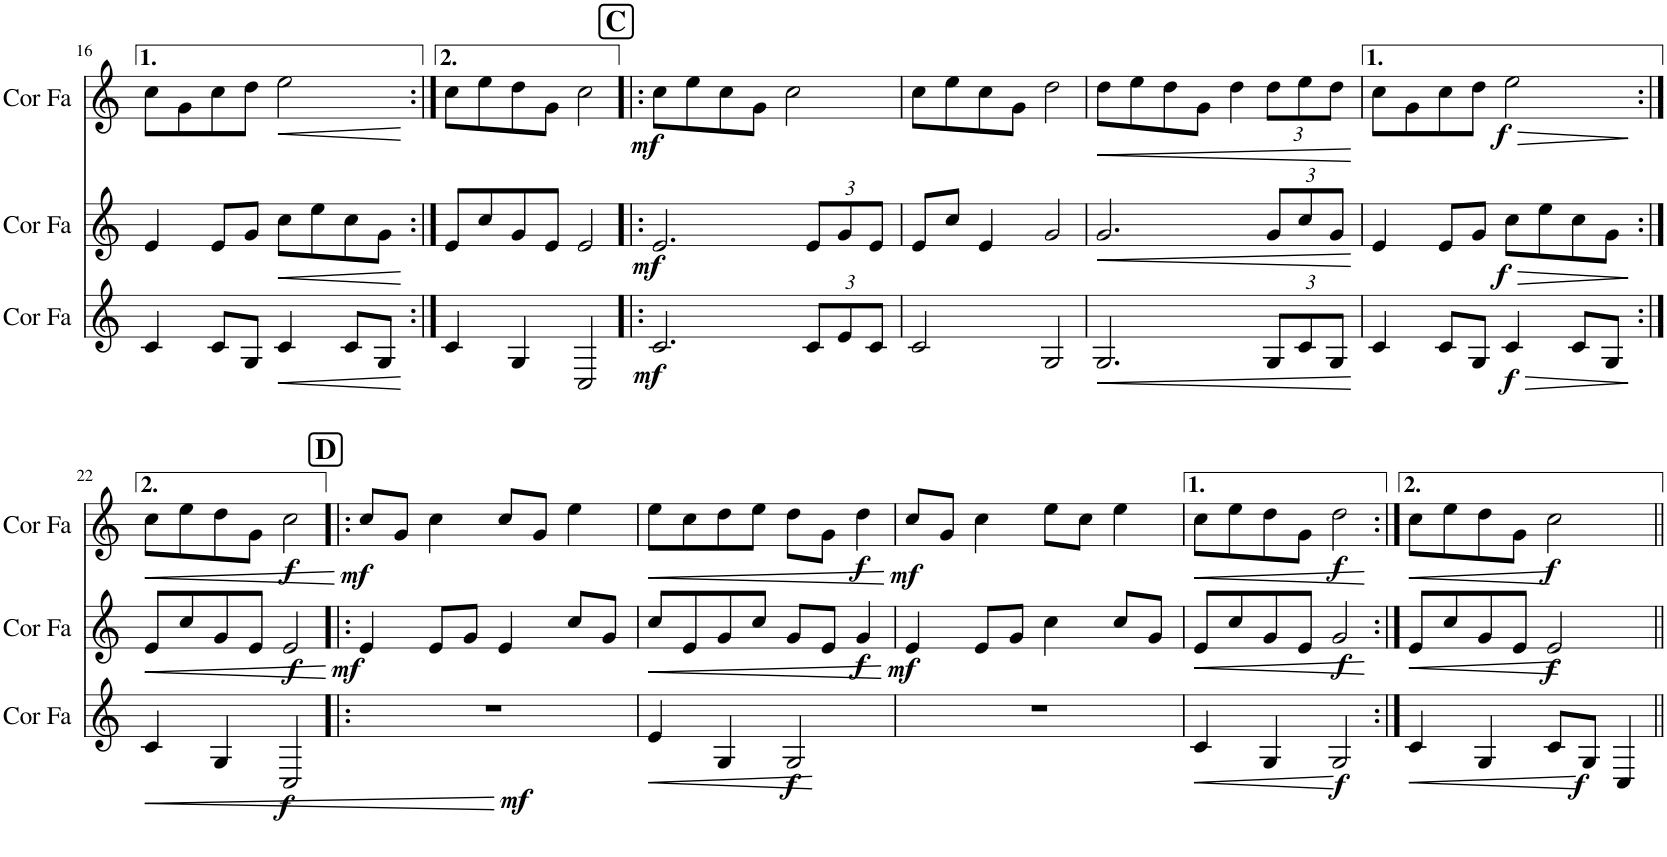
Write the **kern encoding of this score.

**kern	**dynam	**kern	**dynam	**kern	**dynam
*part3	*part3	*part2	*part2	*part1	*part1
*staff3	*staff3	*staff2	*staff2	*staff1	*staff1
*I"Cor en Fa	*	*I"Cor en Fa	*	*I"Cor en Fa	*
*I'Cor Fa	*	*I'Cor Fa	*	*I'Cor Fa	*
!!LO:PB:g=z
*clefG2	*	*clefG2	*	*clefG2	*
*Trd4c7	*	*Trd4c7	*	*Trd4c7	*
*k[]	*	*k[]	*	*k[]	*
*M4/4	*	*M4/4	*	*M4/4	*
=16	=16	=16	=16	=16	=16
4c/	.	4e/	.	8cc\L	.
.	.	.	.	8g\	.
8c/L	.	8e/L	.	8cc\	.
8G/J	.	8g/J	.	8dd\J	.
!	!LO:HP:b	!	!LO:HP:b	!	!LO:HP:b
4c/	<	8cc\L	<	2ee\	<
.	.	8ee\	.	.	.
8c/L	.	8cc\	.	.	.
8G/J	.	8g\J	.	.	.
.	[	.	[	.	[
=17:|!	=17:|!	=17:|!	=17:|!	=17:|!	=17:|!
4c/	.	8e/L	.	8cc\L	.
.	.	8cc/	.	8ee\	.
4G/	.	8g/	.	8dd\	.
.	.	8e/J	.	8g\J	.
2C/	.	2e/	.	2cc\	.
!!LO:REH:place=s1:a:B:cj:fs=14:t=C
=18!|:	=18!|:	=18!|:	=18!|:	=18!|:	=18!|:
!	!LO:DY:b	!	!LO:DY:b	!	!LO:DY:b
2.c/	mf	2.e/	mf	8cc\L	mf
.	.	.	.	8ee\	.
.	.	.	.	8cc\	.
.	.	.	.	8g\J	.
.	.	.	.	2cc\	.
*Xbrackettup	*	*Xbrackettup	*	*	*
12c/L	.	12e/L	.	.	.
12e/	.	12g/	.	.	.
12c/J	.	12e/J	.	.	.
=19	=19	=19	=19	=19	=19
2c/	.	8e/L	.	8cc\L	.
.	.	8cc/J	.	8ee\	.
.	.	4e/	.	8cc\	.
.	.	.	.	8g\J	.
2G/	.	2g/	.	2dd\	.
=20	=20	=20	=20	=20	=20
!	!LO:HP:b	!	!LO:HP:b	!	!LO:HP:b
2.G/	<	2.g/	<	8dd\L	<
.	.	.	.	8ee\	.
.	.	.	.	8dd\	.
.	.	.	.	8g\J	.
.	.	.	.	4dd\	.
*	*	*	*	*Xbrackettup	*
12G/L	.	12g/L	.	12dd\L	.
12c/	.	12cc/	.	12ee\	.
12G/J	.	12g/J	.	12dd\J	.
.	[	.	[	.	[
=21	=21	=21	=21	=21	=21
4c/	.	4e/	.	8cc\L	.
.	.	.	.	8g\	.
8c/L	.	8e/L	.	8cc\	.
8G/J	.	8g/J	.	8dd\J	.
!	!LO:HP:b	!	!LO:HP:b	!	!LO:HP:b
!	!LO:DY:n=1:b	!	!LO:DY:n=1:b	!	!LO:DY:n=1:b
4c/	> f	8cc\L	> f	2ee\	> f
.	.	8ee\	.	.	.
8c/L	.	8cc\	.	.	.
8G/J	.	8g\J	.	.	.
.	]	.	]	.	]
!!LO:LB:g=z
=22:|!	=22:|!	=22:|!	=22:|!	=22:|!	=22:|!
!	!LO:HP:b	!	!LO:HP:b	!	!LO:HP:b
4c/	<	8e/L	<	8cc\L	<
.	.	8cc/	.	8ee\	.
4G/	.	8g/	.	8dd\	.
.	.	8e/J	.	8g\J	.
!	!LO:DY:b	!	!LO:DY:b	!	!LO:DY:b
2C/	f	2e/	f	2cc\	f
.	[	.	[	.	[
!!LO:REH:place=s1:a:B:cj:fs=14:t=D
=23!|:	=23!|:	=23!|:	=23!|:	=23!|:	=23!|:
!	!LO:DY:b	!	!LO:DY:b	!	!LO:DY:b
1r	mf	4e/	mf	8cc/L	mf
.	.	.	.	8g/J	.
.	.	8e/L	.	4cc\	.
.	.	8g/J	.	.	.
.	.	4e/	.	8cc/L	.
.	.	.	.	8g/J	.
.	.	8cc/L	.	4ee\	.
.	.	8g/J	.	.	.
=24	=24	=24	=24	=24	=24
!	!LO:HP:b	!	!LO:HP:b	!	!LO:HP:b
4e/	<	8cc/L	<	8ee\L	<
.	.	8e/	.	8cc\	.
4G/	.	8g/	.	8dd\	.
.	.	8cc/J	.	8ee\J	.
!	!LO:DY:b	!	!	!	!
2G/	f	8g/L	.	8dd\L	.
.	.	8e/J	.	8g\J	.
!	!	!	!LO:DY:b	!	!LO:DY:b
.	.	4g/	f	4dd\	f
.	[	.	[	.	[
=25	=25	=25	=25	=25	=25
!	!	!	!LO:DY:b	!	!LO:DY:b
1r	.	4e/	mf	8cc/L	mf
.	.	.	.	8g/J	.
.	.	8e/L	.	4cc\	.
.	.	8g/J	.	.	.
.	.	4cc\	.	8ee\L	.
.	.	.	.	8cc\J	.
.	.	8cc/L	.	4ee\	.
.	.	8g/J	.	.	.
=26	=26	=26	=26	=26	=26
!	!LO:HP:b	!	!LO:HP:b	!	!LO:HP:b
4c/	<	8e/L	<	8cc\L	<
.	.	8cc/	.	8ee\	.
4G/	.	8g/	.	8dd\	.
.	.	8e/J	.	8g\J	.
!	!LO:DY:b	!	!LO:DY:b	!	!LO:DY:b
2G/	f	2g/	f	2dd\	f
.	[	.	[	.	[
=27:|!	=27:|!	=27:|!	=27:|!	=27:|!	=27:|!
!	!LO:HP:b	!	!LO:HP:b	!	!LO:HP:b
4c/	<	8e/L	<	8cc\L	<
.	.	8cc/	.	8ee\	.
4G/	.	8g/	.	8dd\	.
.	.	8e/J	.	8g\J	.
!	!	!	!LO:DY:b	!	!LO:DY:b
8c/L	.	2e/	f	2cc\	f
!	!LO:DY:b	!	!	!	!
8G/J	f	.	.	.	.
4C/	.	.	.	.	.
.	[	.	[	.	[
=||	=||	=||	=||	=||	=||
*-	*-	*-	*-	*-	*-
